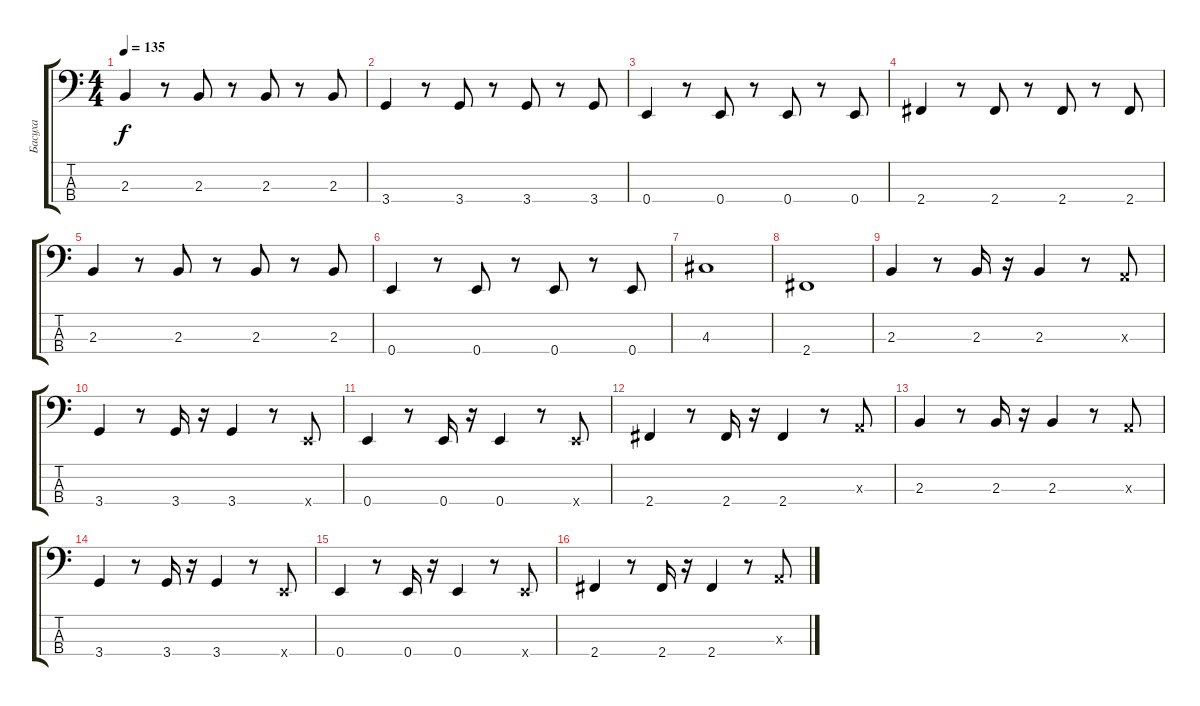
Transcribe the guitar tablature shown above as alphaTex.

\track ("Басуха" "Басуха") {instrument electricbassfinger}
\staff {score tabs}
\tuning (G2 D2 A1 E1) {hide}
\ts (4 4)
\tempo 135
\clef f4
\ks c
2.3.4{dy f} r.8 2.3.8 r.8 2.3.8 r.8 2.3.8 |
3.4.4 r.8 3.4.8 r.8 3.4.8 r.8 3.4.8 |
0.4.4 r.8 0.4.8 r.8 0.4.8 r.8 0.4.8 |
2.4.4 r.8 2.4.8 r.8 2.4.8 r.8 2.4.8 |
2.3.4 r.8 2.3.8 r.8 2.3.8 r.8 2.3.8 |
0.4.4 r.8 0.4.8 r.8 0.4.8 r.8 0.4.8 |
4.3.1 |
2.4.1 |
2.3.4{volume 16 instrument electricbassfinger} r.8 2.3.16 r.16 2.3.4 r.8 0.3{x}.8 |
3.4.4 r.8 3.4.16 r.16 3.4.4 r.8 0.4{x}.8 |
0.4.4 r.8 0.4.16 r.16 0.4.4 r.8 0.4{x}.8 |
2.4.4 r.8 2.4.16 r.16 2.4.4 r.8 0.3{x}.8 |
2.3.4{volume 16 instrument electricbassfinger} r.8 2.3.16 r.16 2.3.4 r.8 0.3{x}.8 |
3.4.4 r.8 3.4.16 r.16 3.4.4 r.8 0.4{x}.8 |
0.4.4 r.8 0.4.16 r.16 0.4.4 r.8 0.4{x}.8 |
2.4.4 r.8 2.4.16 r.16 2.4.4 r.8 0.3{x}.8
